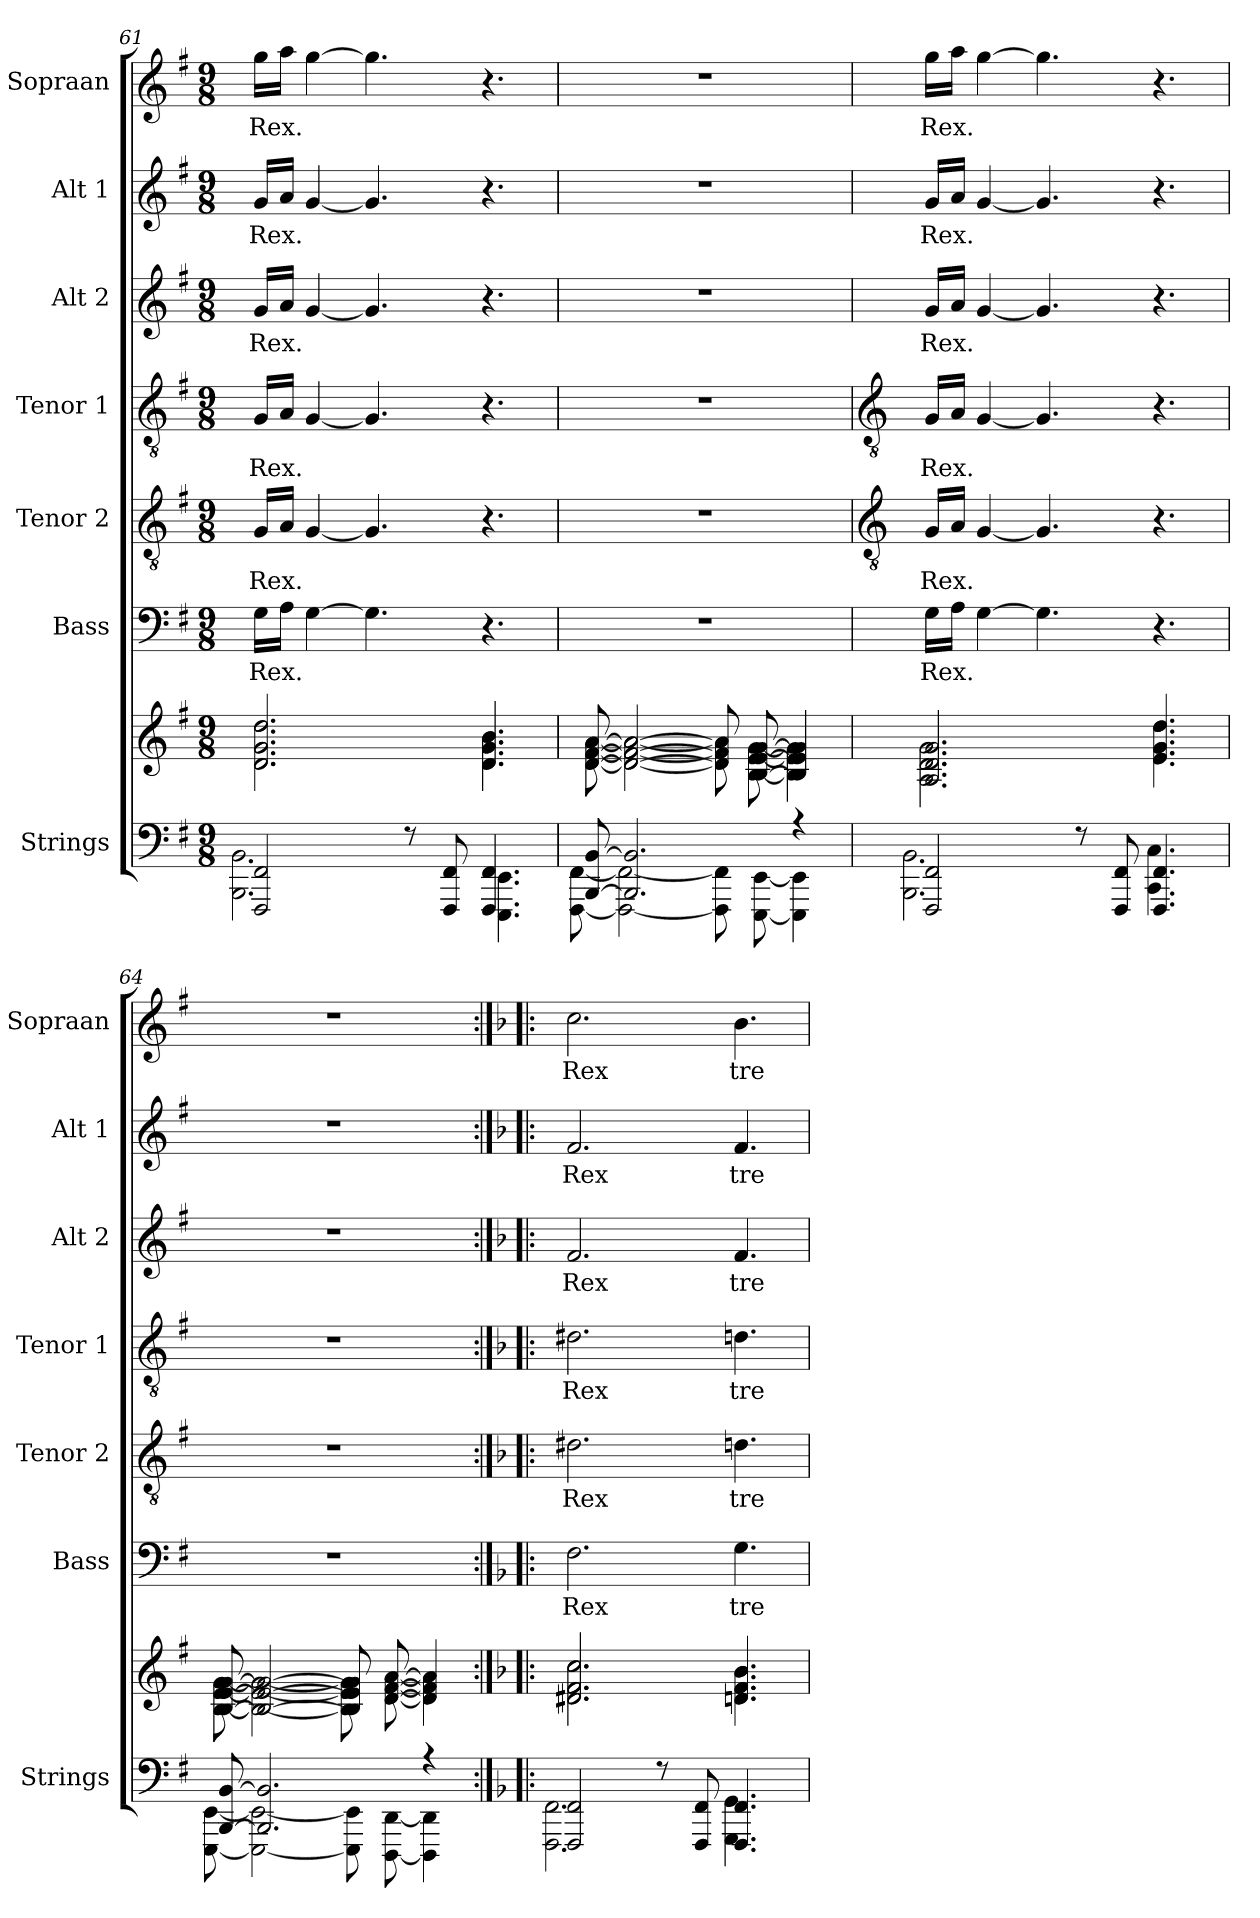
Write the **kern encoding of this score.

**kern	**kern	**kern	**text	**kern	**text	**kern	**text	**kern	**text	**kern	**text	**kern	**text
*part7	*part7	*part6	*part6	*part5	*part5	*part4	*part4	*part3	*part3	*part2	*part2	*part1	*part1
*staff8	*staff7	*staff6	*staff6	*staff5	*staff5	*staff4	*staff4	*staff3	*staff3	*staff2	*staff2	*staff1	*staff1
*I"Strings	*	*I"Bass	*	*I"Tenor 2	*	*I"Tenor 1	*	*I"Alt 2	*	*I"Alt 1	*	*I"Sopraan	*
*I'Strings	*	*I'Bass	*	*I'Tenor 2	*	*I'Tenor 1	*	*I'Alt 2	*	*I'Alt 1	*	*I'Sopraan	*
*clefF4	*clefG2	*clefF4	*	*clefGv2	*	*clefGv2	*	*clefG2	*	*clefG2	*	*clefG2	*
*k[f#]	*k[f#]	*k[f#]	*	*k[f#]	*	*k[f#]	*	*k[f#]	*	*k[f#]	*	*k[f#]	*
*G:	*G:	*G:	*	*G:	*	*G:	*	*G:	*	*G:	*	*G:	*
*M9/8	*M9/8	*M9/8	*	*M9/8	*	*M9/8	*	*M9/8	*	*M9/8	*	*M9/8	*
=61	=61	=61	=61	=61	=61	=61	=61	=61	=61	=61	=61	=61	=61
*^	*^	*	*	*	*	*	*	*	*	*	*	*	*
!	!	!	!	!	!LO:LY:b	!	!LO:LY:b	!	!LO:LY:b	!	!LO:LY:b	!	!LO:LY:b	!	!LO:LY:b
2FFF#/ 2FF#/	2.BBB\ 2.BB\	2.d/ 2.g/ 2.dd/	2.d\ 2.g\ 2.dd\	16GLL	Rex.	16GLL	Rex.	16GLL	Rex.	16gLL	Rex.	16gLL	Rex.	16ggLL	Rex.
.	.	.	.	16AJJ	.	16AJJ	.	16AJJ	.	16aJJ	.	16aJJ	.	16aaJJ	.
.	.	.	.	[4G	.	[4G	.	[4G	.	[4g	.	[4g	.	[4gg	.
.	.	.	.	4.G]	.	4.G]	.	4.G]	.	4.g]	.	4.g]	.	4.gg]	.
8r	.	.	.	.	.	.	.	.	.	.	.	.	.	.	.
8FFF#/ 8FF#/	.	.	.	.	.	.	.	.	.	.	.	.	.	.	.
4.FFF#/ 4.FF#/	4.EEE\ 4.EE\	4.d/ 4.g/ 4.b/	4.d\ 4.g\ 4.b\	4.r	.	4.r	.	4.r	.	4.r	.	4.r	.	4.r	.
=62	=62	=62	=62	=62	=62	=62	=62	=62	=62	=62	=62	=62	=62	=62	=62
!	!	!	!	!LO:N:vis=1	!	!LO:N:vis=1	!	!LO:N:vis=1	!	!LO:N:vis=1	!	!LO:N:vis=1	!	!LO:N:vis=1	!
[8BBB/ [8BB/	[8FFF#\ [8FF#\	[8d/ [8f#/ [8a/	[8d\ [8f#\ [8a\	8%9r	.	8%9r	.	8%9r	.	8%9r	.	8%9r	.	8%9r	.
2.BBB/] 2.BB/]	2FFF#\_ 2FF#\_	2d/_ 2f#/_ 2a/_	2d\_ 2f#\_ 2a\_	.	.	.	.	.	.	.	.	.	.	.	.
.	8FFF#\] 8FF#\]	8d/] 8f#/] 8a/]	8d\] 8f#\] 8a\]	.	.	.	.	.	.	.	.	.	.	.	.
.	[8EEE\ [8EE\	[8B/ [8e/ [8g/	[8B\ [8e\ [8g\	.	.	.	.	.	.	.	.	.	.	.	.
4r	4EEE\] 4EE\]	4B/] 4e/] 4g/]	4B\] 4e\] 4g\]	.	.	.	.	.	.	.	.	.	.	.	.
!!LO:LB:g=z
=63	=63	=63	=63	=63	=63	=63	=63	=63	=63	=63	=63	=63	=63	=63	=63
*	*	*	*	*	*	*clefGv2	*	*clefGv2	*	*	*	*	*	*	*
!	!	!	!	!	!LO:LY:b	!	!LO:LY:b	!	!LO:LY:b	!	!LO:LY:b	!	!LO:LY:b	!	!LO:LY:b
2FFF#/ 2FF#/	2.BBB\ 2.BB\	2.A/ 2.d/ 2.g/	2.A\ 2.d\ 2.g\	16GLL	Rex.	16GLL	Rex.	16GLL	Rex.	16gLL	Rex.	16gLL	Rex.	16ggLL	Rex.
.	.	.	.	16AJJ	.	16AJJ	.	16AJJ	.	16aJJ	.	16aJJ	.	16aaJJ	.
.	.	.	.	[4G	.	[4G	.	[4G	.	[4g	.	[4g	.	[4gg	.
.	.	.	.	4.G]	.	4.G]	.	4.G]	.	4.g]	.	4.g]	.	4.gg]	.
8r	.	.	.	.	.	.	.	.	.	.	.	.	.	.	.
8FFF#/ 8FF#/	.	.	.	.	.	.	.	.	.	.	.	.	.	.	.
4.FFF#/ 4.FF#/	4.CC\ 4.C\	4.e/ 4.g/ 4.dd/	4.e\ 4.g\ 4.dd\	4.r	.	4.r	.	4.r	.	4.r	.	4.r	.	4.r	.
=64	=64	=64	=64	=64	=64	=64	=64	=64	=64	=64	=64	=64	=64	=64	=64
!	!	!	!	!LO:N:vis=1	!	!LO:N:vis=1	!	!LO:N:vis=1	!	!LO:N:vis=1	!	!LO:N:vis=1	!	!LO:N:vis=1	!
[8BBB/ [8BB/	[8EEE\ [8EE\	[8B/ [8e/ [8g/	[8B\ [8e\ [8g\	8%9r	.	8%9r	.	8%9r	.	8%9r	.	8%9r	.	8%9r	.
2.BBB/] 2.BB/]	2EEE\_ 2EE\_	2B/_ 2e/_ 2g/_	2B\_ 2e\_ 2g\_	.	.	.	.	.	.	.	.	.	.	.	.
.	8EEE\] 8EE\]	8B/] 8e/] 8g/]	8B\] 8e\] 8g\]	.	.	.	.	.	.	.	.	.	.	.	.
.	[8DDD\ [8DD\	[8d/ [8f#/ [8a/	[8d\ [8f#\ [8a\	.	.	.	.	.	.	.	.	.	.	.	.
4r	4DDD\] 4DD\]	4d/] 4f#/] 4a/]	4d\] 4f#\] 4a\]	.	.	.	.	.	.	.	.	.	.	.	.
=65:|!|:	=65:|!|:	=65:|!|:	=65:|!|:	=65:|!|:	=65:|!|:	=65:|!|:	=65:|!|:	=65:|!|:	=65:|!|:	=65:|!|:	=65:|!|:	=65:|!|:	=65:|!|:	=65:|!|:	=65:|!|:
*k[b-]	*	*k[b-]	*	*k[b-]	*	*k[b-]	*	*k[b-]	*	*k[b-]	*	*k[b-]	*	*k[b-]	*
*F:	*	*F:	*	*F:	*	*F:	*	*F:	*	*F:	*	*F:	*	*F:	*
!	!	!	!	!	!LO:LY:b	!	!LO:LY:b	!	!LO:LY:b	!	!LO:LY:b	!	!LO:LY:b	!	!LO:LY:b
2FFF/ 2FF/	2.FFF\ 2.FF\	2.d#X/ 2.f/ 2.cc/	2.d#X\ 2.f\ 2.cc\	2.F	Rex	2.d#X	Rex	2.d#X	Rex	2.f	Rex	2.f	Rex	2.cc	Rex
8r	.	.	.	.	.	.	.	.	.	.	.	.	.	.	.
8FFF/ 8FF/	.	.	.	.	.	.	.	.	.	.	.	.	.	.	.
!	!	!	!	!	!LO:LY:b	!	!LO:LY:b	!	!LO:LY:b	!	!LO:LY:b	!	!LO:LY:b	!	!LO:LY:b
4.FFF/ 4.FF/	4.GGG\ 4.GG\	4.dn/ 4.f/ 4.b-/	4.dn\ 4.f\ 4.b-\	4.G	tre-	4.dn	tre-	4.dn	tre-	4.f	tre-	4.f	tre-	4.b-	tre-
*v	*v	*	*	*	*	*	*	*	*	*	*	*	*	*	*
*	*v	*v	*	*	*	*	*	*	*	*	*	*	*	*
=	=	=	=	=	=	=	=	=	=	=	=	=	=
*-	*-	*-	*-	*-	*-	*-	*-	*-	*-	*-	*-	*-	*-
